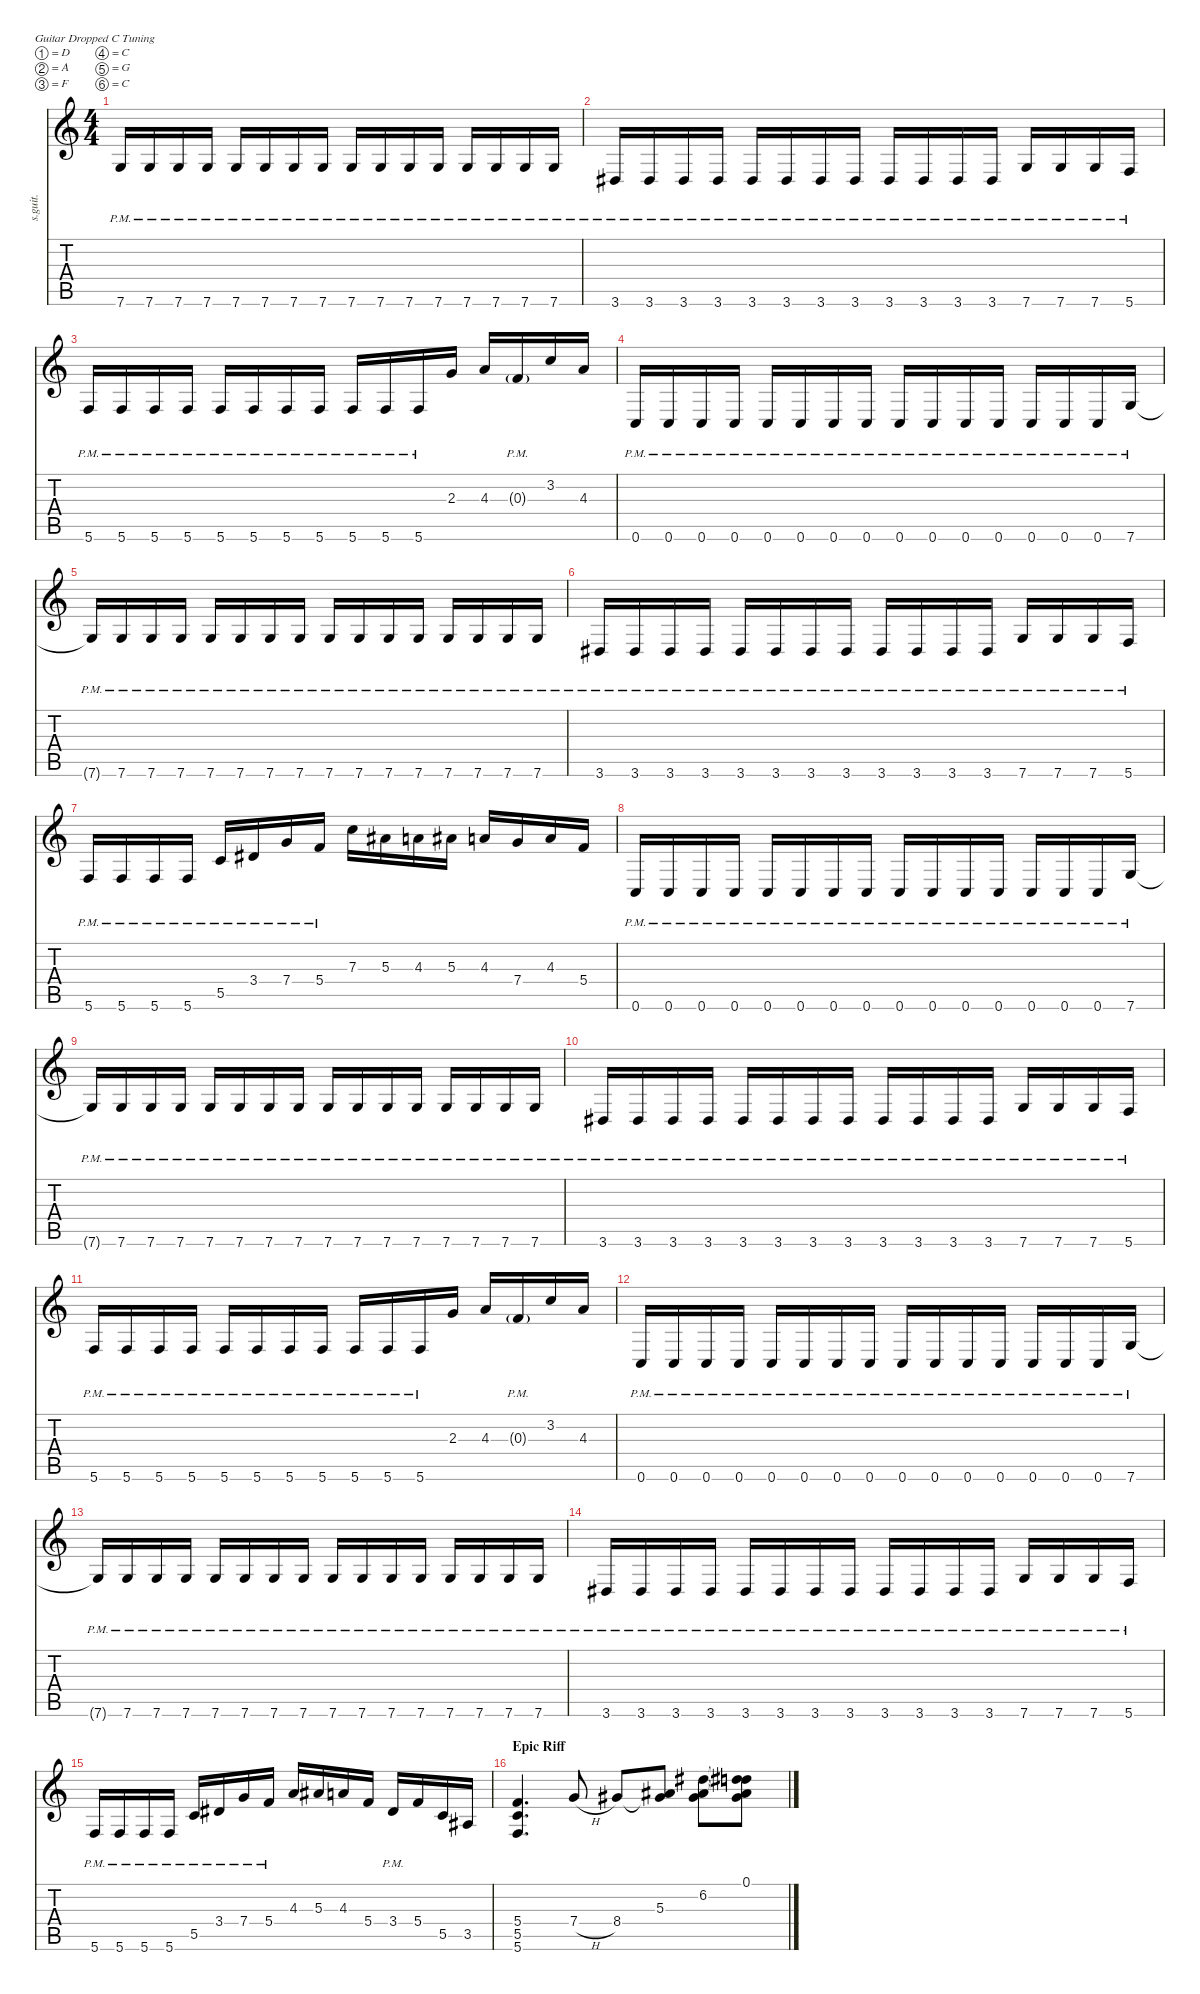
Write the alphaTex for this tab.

\defaultSystemsLayout 4
\hideDynamics
\bracketExtendMode nobrackets
\track ("Guitar1" "s.guit.") {instrument distortionguitar}
\staff {score tabs}
\tuning (D4 A3 F3 C3 G2 C2)
\ts (4 4)
\tempo (106 hide)
\clef g2
\ks c
7.6{pm t}.16{lyrics (0 "") lyrics (1 "") lyrics (2 "") lyrics (3 "") lyrics (4 "") dy f} 7.6{pm}.16{lyrics (0 "") lyrics (1 "") lyrics (2 "") lyrics (3 "") lyrics (4 "")} 7.6{pm}.16{lyrics (0 "") lyrics (1 "") lyrics (2 "") lyrics (3 "") lyrics (4 "")} 7.6{pm}.16{lyrics (0 "") lyrics (1 "") lyrics (2 "") lyrics (3 "") lyrics (4 "")} 7.6{pm}.16{lyrics (0 "") lyrics (1 "") lyrics (2 "") lyrics (3 "") lyrics (4 "")} 7.6{pm}.16{lyrics (0 "") lyrics (1 "") lyrics (2 "") lyrics (3 "") lyrics (4 "")} 7.6{pm}.16{lyrics (0 "") lyrics (1 "") lyrics (2 "") lyrics (3 "") lyrics (4 "")} 7.6{pm}.16{lyrics (0 "") lyrics (1 "") lyrics (2 "") lyrics (3 "") lyrics (4 "")} 7.6{pm}.16{lyrics (0 "") lyrics (1 "") lyrics (2 "") lyrics (3 "") lyrics (4 "")} 7.6{pm}.16{lyrics (0 "") lyrics (1 "") lyrics (2 "") lyrics (3 "") lyrics (4 "")} 7.6{pm}.16{lyrics (0 "") lyrics (1 "") lyrics (2 "") lyrics (3 "") lyrics (4 "")} 7.6{pm}.16{lyrics (0 "") lyrics (1 "") lyrics (2 "") lyrics (3 "") lyrics (4 "")} 7.6{pm}.16{lyrics (0 "") lyrics (1 "") lyrics (2 "") lyrics (3 "") lyrics (4 "")} 7.6{pm}.16{lyrics (0 "") lyrics (1 "") lyrics (2 "") lyrics (3 "") lyrics (4 "")} 7.6{pm}.16{lyrics (0 "") lyrics (1 "") lyrics (2 "") lyrics (3 "") lyrics (4 "")} 7.6{pm}.16{lyrics (0 "") lyrics (1 "") lyrics (2 "") lyrics (3 "") lyrics (4 "")} |
3.6{pm acc #}.16{lyrics (0 "") lyrics (1 "") lyrics (2 "") lyrics (3 "") lyrics (4 "")} 3.6{pm acc #}.16{lyrics (0 "") lyrics (1 "") lyrics (2 "") lyrics (3 "") lyrics (4 "")} 3.6{pm acc #}.16{lyrics (0 "") lyrics (1 "") lyrics (2 "") lyrics (3 "") lyrics (4 "")} 3.6{pm acc #}.16{lyrics (0 "") lyrics (1 "") lyrics (2 "") lyrics (3 "") lyrics (4 "")} 3.6{pm acc #}.16{lyrics (0 "") lyrics (1 "") lyrics (2 "") lyrics (3 "") lyrics (4 "")} 3.6{pm acc #}.16{lyrics (0 "") lyrics (1 "") lyrics (2 "") lyrics (3 "") lyrics (4 "")} 3.6{pm acc #}.16{lyrics (0 "") lyrics (1 "") lyrics (2 "") lyrics (3 "") lyrics (4 "")} 3.6{pm acc #}.16{lyrics (0 "") lyrics (1 "") lyrics (2 "") lyrics (3 "") lyrics (4 "")} 3.6{pm acc #}.16{lyrics (0 "") lyrics (1 "") lyrics (2 "") lyrics (3 "") lyrics (4 "")} 3.6{pm acc #}.16{lyrics (0 "") lyrics (1 "") lyrics (2 "") lyrics (3 "") lyrics (4 "")} 3.6{pm acc #}.16{lyrics (0 "") lyrics (1 "") lyrics (2 "") lyrics (3 "") lyrics (4 "")} 3.6{pm acc #}.16{lyrics (0 "") lyrics (1 "") lyrics (2 "") lyrics (3 "") lyrics (4 "")} 7.6{pm}.16{lyrics (0 "") lyrics (1 "") lyrics (2 "") lyrics (3 "") lyrics (4 "")} 7.6{pm}.16{lyrics (0 "") lyrics (1 "") lyrics (2 "") lyrics (3 "") lyrics (4 "")} 7.6{pm}.16{lyrics (0 "") lyrics (1 "") lyrics (2 "") lyrics (3 "") lyrics (4 "")} 5.6{pm}.16{lyrics (0 "") lyrics (1 "") lyrics (2 "") lyrics (3 "") lyrics (4 "")} |
5.6{pm}.16{lyrics (0 "") lyrics (1 "") lyrics (2 "") lyrics (3 "") lyrics (4 "")} 5.6{pm}.16{lyrics (0 "") lyrics (1 "") lyrics (2 "") lyrics (3 "") lyrics (4 "")} 5.6{pm}.16{lyrics (0 "") lyrics (1 "") lyrics (2 "") lyrics (3 "") lyrics (4 "")} 5.6{pm}.16{lyrics (0 "") lyrics (1 "") lyrics (2 "") lyrics (3 "") lyrics (4 "")} 5.6{pm}.16{lyrics (0 "") lyrics (1 "") lyrics (2 "") lyrics (3 "") lyrics (4 "")} 5.6{pm}.16{lyrics (0 "") lyrics (1 "") lyrics (2 "") lyrics (3 "") lyrics (4 "")} 5.6{pm}.16{lyrics (0 "") lyrics (1 "") lyrics (2 "") lyrics (3 "") lyrics (4 "")} 5.6{pm}.16{lyrics (0 "") lyrics (1 "") lyrics (2 "") lyrics (3 "") lyrics (4 "")} 5.6{pm}.16{lyrics (0 "") lyrics (1 "") lyrics (2 "") lyrics (3 "") lyrics (4 "")} 5.6{pm}.16{lyrics (0 "") lyrics (1 "") lyrics (2 "") lyrics (3 "") lyrics (4 "")} 5.6{pm}.16{lyrics (0 "") lyrics (1 "") lyrics (2 "") lyrics (3 "") lyrics (4 "")} 2.3.16{lyrics (0 "") lyrics (1 "") lyrics (2 "") lyrics (3 "") lyrics (4 "")} 4.3.16{lyrics (0 "") lyrics (1 "") lyrics (2 "") lyrics (3 "") lyrics (4 "")} 0.3{g pm}.16{lyrics (0 "") lyrics (1 "") lyrics (2 "") lyrics (3 "") lyrics (4 "")} 3.2.16{lyrics (0 "") lyrics (1 "") lyrics (2 "") lyrics (3 "") lyrics (4 "")} 4.3.16{lyrics (0 "") lyrics (1 "") lyrics (2 "") lyrics (3 "") lyrics (4 "")} |
0.6{pm}.16{lyrics (0 "") lyrics (1 "") lyrics (2 "") lyrics (3 "") lyrics (4 "")} 0.6{pm}.16{lyrics (0 "") lyrics (1 "") lyrics (2 "") lyrics (3 "") lyrics (4 "")} 0.6{pm}.16{lyrics (0 "") lyrics (1 "") lyrics (2 "") lyrics (3 "") lyrics (4 "")} 0.6{pm}.16{lyrics (0 "") lyrics (1 "") lyrics (2 "") lyrics (3 "") lyrics (4 "")} 0.6{pm}.16{lyrics (0 "") lyrics (1 "") lyrics (2 "") lyrics (3 "") lyrics (4 "")} 0.6{pm}.16{lyrics (0 "") lyrics (1 "") lyrics (2 "") lyrics (3 "") lyrics (4 "")} 0.6{pm}.16{lyrics (0 "") lyrics (1 "") lyrics (2 "") lyrics (3 "") lyrics (4 "")} 0.6{pm}.16{lyrics (0 "") lyrics (1 "") lyrics (2 "") lyrics (3 "") lyrics (4 "")} 0.6{pm}.16{lyrics (0 "") lyrics (1 "") lyrics (2 "") lyrics (3 "") lyrics (4 "")} 0.6{pm}.16{lyrics (0 "") lyrics (1 "") lyrics (2 "") lyrics (3 "") lyrics (4 "")} 0.6{pm}.16{lyrics (0 "") lyrics (1 "") lyrics (2 "") lyrics (3 "") lyrics (4 "")} 0.6{pm}.16{lyrics (0 "") lyrics (1 "") lyrics (2 "") lyrics (3 "") lyrics (4 "")} 0.6{pm}.16{lyrics (0 "") lyrics (1 "") lyrics (2 "") lyrics (3 "") lyrics (4 "")} 0.6{pm}.16{lyrics (0 "") lyrics (1 "") lyrics (2 "") lyrics (3 "") lyrics (4 "")} 0.6{pm}.16{lyrics (0 "") lyrics (1 "") lyrics (2 "") lyrics (3 "") lyrics (4 "")} 7.6{pm}.16{lyrics (0 "") lyrics (1 "") lyrics (2 "") lyrics (3 "") lyrics (4 "")} |
7.6{pm t}.16{lyrics (0 "") lyrics (1 "") lyrics (2 "") lyrics (3 "") lyrics (4 "")} 7.6{pm}.16{lyrics (0 "") lyrics (1 "") lyrics (2 "") lyrics (3 "") lyrics (4 "")} 7.6{pm}.16{lyrics (0 "") lyrics (1 "") lyrics (2 "") lyrics (3 "") lyrics (4 "")} 7.6{pm}.16{lyrics (0 "") lyrics (1 "") lyrics (2 "") lyrics (3 "") lyrics (4 "")} 7.6{pm}.16{lyrics (0 "") lyrics (1 "") lyrics (2 "") lyrics (3 "") lyrics (4 "")} 7.6{pm}.16{lyrics (0 "") lyrics (1 "") lyrics (2 "") lyrics (3 "") lyrics (4 "")} 7.6{pm}.16{lyrics (0 "") lyrics (1 "") lyrics (2 "") lyrics (3 "") lyrics (4 "")} 7.6{pm}.16{lyrics (0 "") lyrics (1 "") lyrics (2 "") lyrics (3 "") lyrics (4 "")} 7.6{pm}.16{lyrics (0 "") lyrics (1 "") lyrics (2 "") lyrics (3 "") lyrics (4 "")} 7.6{pm}.16{lyrics (0 "") lyrics (1 "") lyrics (2 "") lyrics (3 "") lyrics (4 "")} 7.6{pm}.16{lyrics (0 "") lyrics (1 "") lyrics (2 "") lyrics (3 "") lyrics (4 "")} 7.6{pm}.16{lyrics (0 "") lyrics (1 "") lyrics (2 "") lyrics (3 "") lyrics (4 "")} 7.6{pm}.16{lyrics (0 "") lyrics (1 "") lyrics (2 "") lyrics (3 "") lyrics (4 "")} 7.6{pm}.16{lyrics (0 "") lyrics (1 "") lyrics (2 "") lyrics (3 "") lyrics (4 "")} 7.6{pm}.16{lyrics (0 "") lyrics (1 "") lyrics (2 "") lyrics (3 "") lyrics (4 "")} 7.6{pm}.16{lyrics (0 "") lyrics (1 "") lyrics (2 "") lyrics (3 "") lyrics (4 "")} |
3.6{pm acc #}.16{lyrics (0 "") lyrics (1 "") lyrics (2 "") lyrics (3 "") lyrics (4 "")} 3.6{pm acc #}.16{lyrics (0 "") lyrics (1 "") lyrics (2 "") lyrics (3 "") lyrics (4 "")} 3.6{pm acc #}.16{lyrics (0 "") lyrics (1 "") lyrics (2 "") lyrics (3 "") lyrics (4 "")} 3.6{pm acc #}.16{lyrics (0 "") lyrics (1 "") lyrics (2 "") lyrics (3 "") lyrics (4 "")} 3.6{pm acc #}.16{lyrics (0 "") lyrics (1 "") lyrics (2 "") lyrics (3 "") lyrics (4 "")} 3.6{pm acc #}.16{lyrics (0 "") lyrics (1 "") lyrics (2 "") lyrics (3 "") lyrics (4 "")} 3.6{pm acc #}.16{lyrics (0 "") lyrics (1 "") lyrics (2 "") lyrics (3 "") lyrics (4 "")} 3.6{pm acc #}.16{lyrics (0 "") lyrics (1 "") lyrics (2 "") lyrics (3 "") lyrics (4 "")} 3.6{pm acc #}.16{lyrics (0 "") lyrics (1 "") lyrics (2 "") lyrics (3 "") lyrics (4 "")} 3.6{pm acc #}.16{lyrics (0 "") lyrics (1 "") lyrics (2 "") lyrics (3 "") lyrics (4 "")} 3.6{pm acc #}.16{lyrics (0 "") lyrics (1 "") lyrics (2 "") lyrics (3 "") lyrics (4 "")} 3.6{pm acc #}.16{lyrics (0 "") lyrics (1 "") lyrics (2 "") lyrics (3 "") lyrics (4 "")} 7.6{pm}.16{lyrics (0 "") lyrics (1 "") lyrics (2 "") lyrics (3 "") lyrics (4 "")} 7.6{pm}.16{lyrics (0 "") lyrics (1 "") lyrics (2 "") lyrics (3 "") lyrics (4 "")} 7.6{pm}.16{lyrics (0 "") lyrics (1 "") lyrics (2 "") lyrics (3 "") lyrics (4 "")} 5.6{pm}.16{lyrics (0 "") lyrics (1 "") lyrics (2 "") lyrics (3 "") lyrics (4 "")} |
5.6{pm}.16{lyrics (0 "") lyrics (1 "") lyrics (2 "") lyrics (3 "") lyrics (4 "")} 5.6{pm}.16{lyrics (0 "") lyrics (1 "") lyrics (2 "") lyrics (3 "") lyrics (4 "")} 5.6{pm}.16{lyrics (0 "") lyrics (1 "") lyrics (2 "") lyrics (3 "") lyrics (4 "")} 5.6{pm}.16{lyrics (0 "") lyrics (1 "") lyrics (2 "") lyrics (3 "") lyrics (4 "")} 5.5{pm}.16{lyrics (0 "") lyrics (1 "") lyrics (2 "") lyrics (3 "") lyrics (4 "")} 3.4{pm acc #}.16{lyrics (0 "") lyrics (1 "") lyrics (2 "") lyrics (3 "") lyrics (4 "")} 7.4{pm}.16{lyrics (0 "") lyrics (1 "") lyrics (2 "") lyrics (3 "") lyrics (4 "")} 5.4{pm}.16{lyrics (0 "") lyrics (1 "") lyrics (2 "") lyrics (3 "") lyrics (4 "")} 7.3.16{lyrics (0 "") lyrics (1 "") lyrics (2 "") lyrics (3 "") lyrics (4 "")} 5.3{acc #}.16{lyrics (0 "") lyrics (1 "") lyrics (2 "") lyrics (3 "") lyrics (4 "")} 4.3.16{lyrics (0 "") lyrics (1 "") lyrics (2 "") lyrics (3 "") lyrics (4 "")} 5.3{acc #}.16{lyrics (0 "") lyrics (1 "") lyrics (2 "") lyrics (3 "") lyrics (4 "")} 4.3.16{lyrics (0 "") lyrics (1 "") lyrics (2 "") lyrics (3 "") lyrics (4 "")} 7.4.16{lyrics (0 "") lyrics (1 "") lyrics (2 "") lyrics (3 "") lyrics (4 "")} 4.3.16{lyrics (0 "") lyrics (1 "") lyrics (2 "") lyrics (3 "") lyrics (4 "")} 5.4.16{lyrics (0 "") lyrics (1 "") lyrics (2 "") lyrics (3 "") lyrics (4 "")} |
0.6{pm}.16{lyrics (0 "") lyrics (1 "") lyrics (2 "") lyrics (3 "") lyrics (4 "")} 0.6{pm}.16{lyrics (0 "") lyrics (1 "") lyrics (2 "") lyrics (3 "") lyrics (4 "")} 0.6{pm}.16{lyrics (0 "") lyrics (1 "") lyrics (2 "") lyrics (3 "") lyrics (4 "")} 0.6{pm}.16{lyrics (0 "") lyrics (1 "") lyrics (2 "") lyrics (3 "") lyrics (4 "")} 0.6{pm}.16{lyrics (0 "") lyrics (1 "") lyrics (2 "") lyrics (3 "") lyrics (4 "")} 0.6{pm}.16{lyrics (0 "") lyrics (1 "") lyrics (2 "") lyrics (3 "") lyrics (4 "")} 0.6{pm}.16{lyrics (0 "") lyrics (1 "") lyrics (2 "") lyrics (3 "") lyrics (4 "")} 0.6{pm}.16{lyrics (0 "") lyrics (1 "") lyrics (2 "") lyrics (3 "") lyrics (4 "")} 0.6{pm}.16{lyrics (0 "") lyrics (1 "") lyrics (2 "") lyrics (3 "") lyrics (4 "")} 0.6{pm}.16{lyrics (0 "") lyrics (1 "") lyrics (2 "") lyrics (3 "") lyrics (4 "")} 0.6{pm}.16{lyrics (0 "") lyrics (1 "") lyrics (2 "") lyrics (3 "") lyrics (4 "")} 0.6{pm}.16{lyrics (0 "") lyrics (1 "") lyrics (2 "") lyrics (3 "") lyrics (4 "")} 0.6{pm}.16{lyrics (0 "") lyrics (1 "") lyrics (2 "") lyrics (3 "") lyrics (4 "")} 0.6{pm}.16{lyrics (0 "") lyrics (1 "") lyrics (2 "") lyrics (3 "") lyrics (4 "")} 0.6{pm}.16{lyrics (0 "") lyrics (1 "") lyrics (2 "") lyrics (3 "") lyrics (4 "")} 7.6{pm}.16{lyrics (0 "") lyrics (1 "") lyrics (2 "") lyrics (3 "") lyrics (4 "")} |
7.6{pm t}.16{lyrics (0 "") lyrics (1 "") lyrics (2 "") lyrics (3 "") lyrics (4 "")} 7.6{pm}.16{lyrics (0 "") lyrics (1 "") lyrics (2 "") lyrics (3 "") lyrics (4 "")} 7.6{pm}.16{lyrics (0 "") lyrics (1 "") lyrics (2 "") lyrics (3 "") lyrics (4 "")} 7.6{pm}.16{lyrics (0 "") lyrics (1 "") lyrics (2 "") lyrics (3 "") lyrics (4 "")} 7.6{pm}.16{lyrics (0 "") lyrics (1 "") lyrics (2 "") lyrics (3 "") lyrics (4 "")} 7.6{pm}.16{lyrics (0 "") lyrics (1 "") lyrics (2 "") lyrics (3 "") lyrics (4 "")} 7.6{pm}.16{lyrics (0 "") lyrics (1 "") lyrics (2 "") lyrics (3 "") lyrics (4 "")} 7.6{pm}.16{lyrics (0 "") lyrics (1 "") lyrics (2 "") lyrics (3 "") lyrics (4 "")} 7.6{pm}.16{lyrics (0 "") lyrics (1 "") lyrics (2 "") lyrics (3 "") lyrics (4 "")} 7.6{pm}.16{lyrics (0 "") lyrics (1 "") lyrics (2 "") lyrics (3 "") lyrics (4 "")} 7.6{pm}.16{lyrics (0 "") lyrics (1 "") lyrics (2 "") lyrics (3 "") lyrics (4 "")} 7.6{pm}.16{lyrics (0 "") lyrics (1 "") lyrics (2 "") lyrics (3 "") lyrics (4 "")} 7.6{pm}.16{lyrics (0 "") lyrics (1 "") lyrics (2 "") lyrics (3 "") lyrics (4 "")} 7.6{pm}.16{lyrics (0 "") lyrics (1 "") lyrics (2 "") lyrics (3 "") lyrics (4 "")} 7.6{pm}.16{lyrics (0 "") lyrics (1 "") lyrics (2 "") lyrics (3 "") lyrics (4 "")} 7.6{pm}.16{lyrics (0 "") lyrics (1 "") lyrics (2 "") lyrics (3 "") lyrics (4 "")} |
3.6{pm acc #}.16{lyrics (0 "") lyrics (1 "") lyrics (2 "") lyrics (3 "") lyrics (4 "")} 3.6{pm acc #}.16{lyrics (0 "") lyrics (1 "") lyrics (2 "") lyrics (3 "") lyrics (4 "")} 3.6{pm acc #}.16{lyrics (0 "") lyrics (1 "") lyrics (2 "") lyrics (3 "") lyrics (4 "")} 3.6{pm acc #}.16{lyrics (0 "") lyrics (1 "") lyrics (2 "") lyrics (3 "") lyrics (4 "")} 3.6{pm acc #}.16{lyrics (0 "") lyrics (1 "") lyrics (2 "") lyrics (3 "") lyrics (4 "")} 3.6{pm acc #}.16{lyrics (0 "") lyrics (1 "") lyrics (2 "") lyrics (3 "") lyrics (4 "")} 3.6{pm acc #}.16{lyrics (0 "") lyrics (1 "") lyrics (2 "") lyrics (3 "") lyrics (4 "")} 3.6{pm acc #}.16{lyrics (0 "") lyrics (1 "") lyrics (2 "") lyrics (3 "") lyrics (4 "")} 3.6{pm acc #}.16{lyrics (0 "") lyrics (1 "") lyrics (2 "") lyrics (3 "") lyrics (4 "")} 3.6{pm acc #}.16{lyrics (0 "") lyrics (1 "") lyrics (2 "") lyrics (3 "") lyrics (4 "")} 3.6{pm acc #}.16{lyrics (0 "") lyrics (1 "") lyrics (2 "") lyrics (3 "") lyrics (4 "")} 3.6{pm acc #}.16{lyrics (0 "") lyrics (1 "") lyrics (2 "") lyrics (3 "") lyrics (4 "")} 7.6{pm}.16{lyrics (0 "") lyrics (1 "") lyrics (2 "") lyrics (3 "") lyrics (4 "")} 7.6{pm}.16{lyrics (0 "") lyrics (1 "") lyrics (2 "") lyrics (3 "") lyrics (4 "")} 7.6{pm}.16{lyrics (0 "") lyrics (1 "") lyrics (2 "") lyrics (3 "") lyrics (4 "")} 5.6{pm}.16{lyrics (0 "") lyrics (1 "") lyrics (2 "") lyrics (3 "") lyrics (4 "")} |
5.6{pm}.16{lyrics (0 "") lyrics (1 "") lyrics (2 "") lyrics (3 "") lyrics (4 "")} 5.6{pm}.16{lyrics (0 "") lyrics (1 "") lyrics (2 "") lyrics (3 "") lyrics (4 "")} 5.6{pm}.16{lyrics (0 "") lyrics (1 "") lyrics (2 "") lyrics (3 "") lyrics (4 "")} 5.6{pm}.16{lyrics (0 "") lyrics (1 "") lyrics (2 "") lyrics (3 "") lyrics (4 "")} 5.6{pm}.16{lyrics (0 "") lyrics (1 "") lyrics (2 "") lyrics (3 "") lyrics (4 "")} 5.6{pm}.16{lyrics (0 "") lyrics (1 "") lyrics (2 "") lyrics (3 "") lyrics (4 "")} 5.6{pm}.16{lyrics (0 "") lyrics (1 "") lyrics (2 "") lyrics (3 "") lyrics (4 "")} 5.6{pm}.16{lyrics (0 "") lyrics (1 "") lyrics (2 "") lyrics (3 "") lyrics (4 "")} 5.6{pm}.16{lyrics (0 "") lyrics (1 "") lyrics (2 "") lyrics (3 "") lyrics (4 "")} 5.6{pm}.16{lyrics (0 "") lyrics (1 "") lyrics (2 "") lyrics (3 "") lyrics (4 "")} 5.6{pm}.16{lyrics (0 "") lyrics (1 "") lyrics (2 "") lyrics (3 "") lyrics (4 "")} 2.3.16{lyrics (0 "") lyrics (1 "") lyrics (2 "") lyrics (3 "") lyrics (4 "")} 4.3.16{lyrics (0 "") lyrics (1 "") lyrics (2 "") lyrics (3 "") lyrics (4 "")} 0.3{g pm}.16{lyrics (0 "") lyrics (1 "") lyrics (2 "") lyrics (3 "") lyrics (4 "")} 3.2.16{lyrics (0 "") lyrics (1 "") lyrics (2 "") lyrics (3 "") lyrics (4 "")} 4.3.16{lyrics (0 "") lyrics (1 "") lyrics (2 "") lyrics (3 "") lyrics (4 "")} |
0.6{pm}.16{lyrics (0 "") lyrics (1 "") lyrics (2 "") lyrics (3 "") lyrics (4 "")} 0.6{pm}.16{lyrics (0 "") lyrics (1 "") lyrics (2 "") lyrics (3 "") lyrics (4 "")} 0.6{pm}.16{lyrics (0 "") lyrics (1 "") lyrics (2 "") lyrics (3 "") lyrics (4 "")} 0.6{pm}.16{lyrics (0 "") lyrics (1 "") lyrics (2 "") lyrics (3 "") lyrics (4 "")} 0.6{pm}.16{lyrics (0 "") lyrics (1 "") lyrics (2 "") lyrics (3 "") lyrics (4 "")} 0.6{pm}.16{lyrics (0 "") lyrics (1 "") lyrics (2 "") lyrics (3 "") lyrics (4 "")} 0.6{pm}.16{lyrics (0 "") lyrics (1 "") lyrics (2 "") lyrics (3 "") lyrics (4 "")} 0.6{pm}.16{lyrics (0 "") lyrics (1 "") lyrics (2 "") lyrics (3 "") lyrics (4 "")} 0.6{pm}.16{lyrics (0 "") lyrics (1 "") lyrics (2 "") lyrics (3 "") lyrics (4 "")} 0.6{pm}.16{lyrics (0 "") lyrics (1 "") lyrics (2 "") lyrics (3 "") lyrics (4 "")} 0.6{pm}.16{lyrics (0 "") lyrics (1 "") lyrics (2 "") lyrics (3 "") lyrics (4 "")} 0.6{pm}.16{lyrics (0 "") lyrics (1 "") lyrics (2 "") lyrics (3 "") lyrics (4 "")} 0.6{pm}.16{lyrics (0 "") lyrics (1 "") lyrics (2 "") lyrics (3 "") lyrics (4 "")} 0.6{pm}.16{lyrics (0 "") lyrics (1 "") lyrics (2 "") lyrics (3 "") lyrics (4 "")} 0.6{pm}.16{lyrics (0 "") lyrics (1 "") lyrics (2 "") lyrics (3 "") lyrics (4 "")} 7.6{pm}.16{lyrics (0 "") lyrics (1 "") lyrics (2 "") lyrics (3 "") lyrics (4 "")} |
7.6{pm t}.16{lyrics (0 "") lyrics (1 "") lyrics (2 "") lyrics (3 "") lyrics (4 "")} 7.6{pm}.16{lyrics (0 "") lyrics (1 "") lyrics (2 "") lyrics (3 "") lyrics (4 "")} 7.6{pm}.16{lyrics (0 "") lyrics (1 "") lyrics (2 "") lyrics (3 "") lyrics (4 "")} 7.6{pm}.16{lyrics (0 "") lyrics (1 "") lyrics (2 "") lyrics (3 "") lyrics (4 "")} 7.6{pm}.16{lyrics (0 "") lyrics (1 "") lyrics (2 "") lyrics (3 "") lyrics (4 "")} 7.6{pm}.16{lyrics (0 "") lyrics (1 "") lyrics (2 "") lyrics (3 "") lyrics (4 "")} 7.6{pm}.16{lyrics (0 "") lyrics (1 "") lyrics (2 "") lyrics (3 "") lyrics (4 "")} 7.6{pm}.16{lyrics (0 "") lyrics (1 "") lyrics (2 "") lyrics (3 "") lyrics (4 "")} 7.6{pm}.16{lyrics (0 "") lyrics (1 "") lyrics (2 "") lyrics (3 "") lyrics (4 "")} 7.6{pm}.16{lyrics (0 "") lyrics (1 "") lyrics (2 "") lyrics (3 "") lyrics (4 "")} 7.6{pm}.16{lyrics (0 "") lyrics (1 "") lyrics (2 "") lyrics (3 "") lyrics (4 "")} 7.6{pm}.16{lyrics (0 "") lyrics (1 "") lyrics (2 "") lyrics (3 "") lyrics (4 "")} 7.6{pm}.16{lyrics (0 "") lyrics (1 "") lyrics (2 "") lyrics (3 "") lyrics (4 "")} 7.6{pm}.16{lyrics (0 "") lyrics (1 "") lyrics (2 "") lyrics (3 "") lyrics (4 "")} 7.6{pm}.16{lyrics (0 "") lyrics (1 "") lyrics (2 "") lyrics (3 "") lyrics (4 "")} 7.6{pm}.16{lyrics (0 "") lyrics (1 "") lyrics (2 "") lyrics (3 "") lyrics (4 "")} |
3.6{pm acc #}.16{lyrics (0 "") lyrics (1 "") lyrics (2 "") lyrics (3 "") lyrics (4 "")} 3.6{pm acc #}.16{lyrics (0 "") lyrics (1 "") lyrics (2 "") lyrics (3 "") lyrics (4 "")} 3.6{pm acc #}.16{lyrics (0 "") lyrics (1 "") lyrics (2 "") lyrics (3 "") lyrics (4 "")} 3.6{pm acc #}.16{lyrics (0 "") lyrics (1 "") lyrics (2 "") lyrics (3 "") lyrics (4 "")} 3.6{pm acc #}.16{lyrics (0 "") lyrics (1 "") lyrics (2 "") lyrics (3 "") lyrics (4 "")} 3.6{pm acc #}.16{lyrics (0 "") lyrics (1 "") lyrics (2 "") lyrics (3 "") lyrics (4 "")} 3.6{pm acc #}.16{lyrics (0 "") lyrics (1 "") lyrics (2 "") lyrics (3 "") lyrics (4 "")} 3.6{pm acc #}.16{lyrics (0 "") lyrics (1 "") lyrics (2 "") lyrics (3 "") lyrics (4 "")} 3.6{pm acc #}.16{lyrics (0 "") lyrics (1 "") lyrics (2 "") lyrics (3 "") lyrics (4 "")} 3.6{pm acc #}.16{lyrics (0 "") lyrics (1 "") lyrics (2 "") lyrics (3 "") lyrics (4 "")} 3.6{pm acc #}.16{lyrics (0 "") lyrics (1 "") lyrics (2 "") lyrics (3 "") lyrics (4 "")} 3.6{pm acc #}.16{lyrics (0 "") lyrics (1 "") lyrics (2 "") lyrics (3 "") lyrics (4 "")} 7.6{pm}.16{lyrics (0 "") lyrics (1 "") lyrics (2 "") lyrics (3 "") lyrics (4 "")} 7.6{pm}.16{lyrics (0 "") lyrics (1 "") lyrics (2 "") lyrics (3 "") lyrics (4 "")} 7.6{pm}.16{lyrics (0 "") lyrics (1 "") lyrics (2 "") lyrics (3 "") lyrics (4 "")} 5.6{pm}.16{lyrics (0 "") lyrics (1 "") lyrics (2 "") lyrics (3 "") lyrics (4 "")} |
5.6{pm}.16{lyrics (0 "") lyrics (1 "") lyrics (2 "") lyrics (3 "") lyrics (4 "")} 5.6{pm}.16{lyrics (0 "") lyrics (1 "") lyrics (2 "") lyrics (3 "") lyrics (4 "")} 5.6{pm}.16{lyrics (0 "") lyrics (1 "") lyrics (2 "") lyrics (3 "") lyrics (4 "")} 5.6{pm}.16{lyrics (0 "") lyrics (1 "") lyrics (2 "") lyrics (3 "") lyrics (4 "")} 5.5{pm}.16{lyrics (0 "") lyrics (1 "") lyrics (2 "") lyrics (3 "") lyrics (4 "")} 3.4{pm acc #}.16{lyrics (0 "") lyrics (1 "") lyrics (2 "") lyrics (3 "") lyrics (4 "")} 7.4{pm}.16{lyrics (0 "") lyrics (1 "") lyrics (2 "") lyrics (3 "") lyrics (4 "")} 5.4{pm}.16{lyrics (0 "") lyrics (1 "") lyrics (2 "") lyrics (3 "") lyrics (4 "")} 4.3.16{lyrics (0 "") lyrics (1 "") lyrics (2 "") lyrics (3 "") lyrics (4 "")} 5.3{acc #}.16{lyrics (0 "") lyrics (1 "") lyrics (2 "") lyrics (3 "") lyrics (4 "")} 4.3.16{lyrics (0 "") lyrics (1 "") lyrics (2 "") lyrics (3 "") lyrics (4 "")} 5.4.16{lyrics (0 "") lyrics (1 "") lyrics (2 "") lyrics (3 "") lyrics (4 "")} 3.4{pm acc #}.16{lyrics (0 "") lyrics (1 "") lyrics (2 "") lyrics (3 "") lyrics (4 "")} 5.4.16{lyrics (0 "") lyrics (1 "") lyrics (2 "") lyrics (3 "") lyrics (4 "")} 5.5.16{lyrics (0 "") lyrics (1 "") lyrics (2 "") lyrics (3 "") lyrics (4 "")} 3.5{acc #}.16{lyrics (0 "") lyrics (1 "") lyrics (2 "") lyrics (3 "") lyrics (4 "")} |
\section ("" "Epic Riff")
\tempo (212 hide)
(5.4 5.5 5.6).4{d lyrics (0 "") lyrics (1 "") lyrics (2 "") lyrics (3 "") lyrics (4 "")} 7.4{h}.8{lyrics (0 "") lyrics (1 "") lyrics (2 "") lyrics (3 "") lyrics (4 "")} 8.4{acc #}.8{lyrics (0 "") lyrics (1 "") lyrics (2 "") lyrics (3 "") lyrics (4 "")} (5.3{acc #} 8.4{t acc #}).8{lyrics (0 "") lyrics (1 "") lyrics (2 "") lyrics (3 "") lyrics (4 "")} (6.2{acc #} 5.3{t acc #} 8.4{t acc #}).8{lyrics (0 "") lyrics (1 "") lyrics (2 "") lyrics (3 "") lyrics (4 "")} (0.1 6.2{t acc #} 5.3{t acc #} 8.4{t acc #}).8{lyrics (0 "") lyrics (1 "") lyrics (2 "") lyrics (3 "") lyrics (4 "")}
